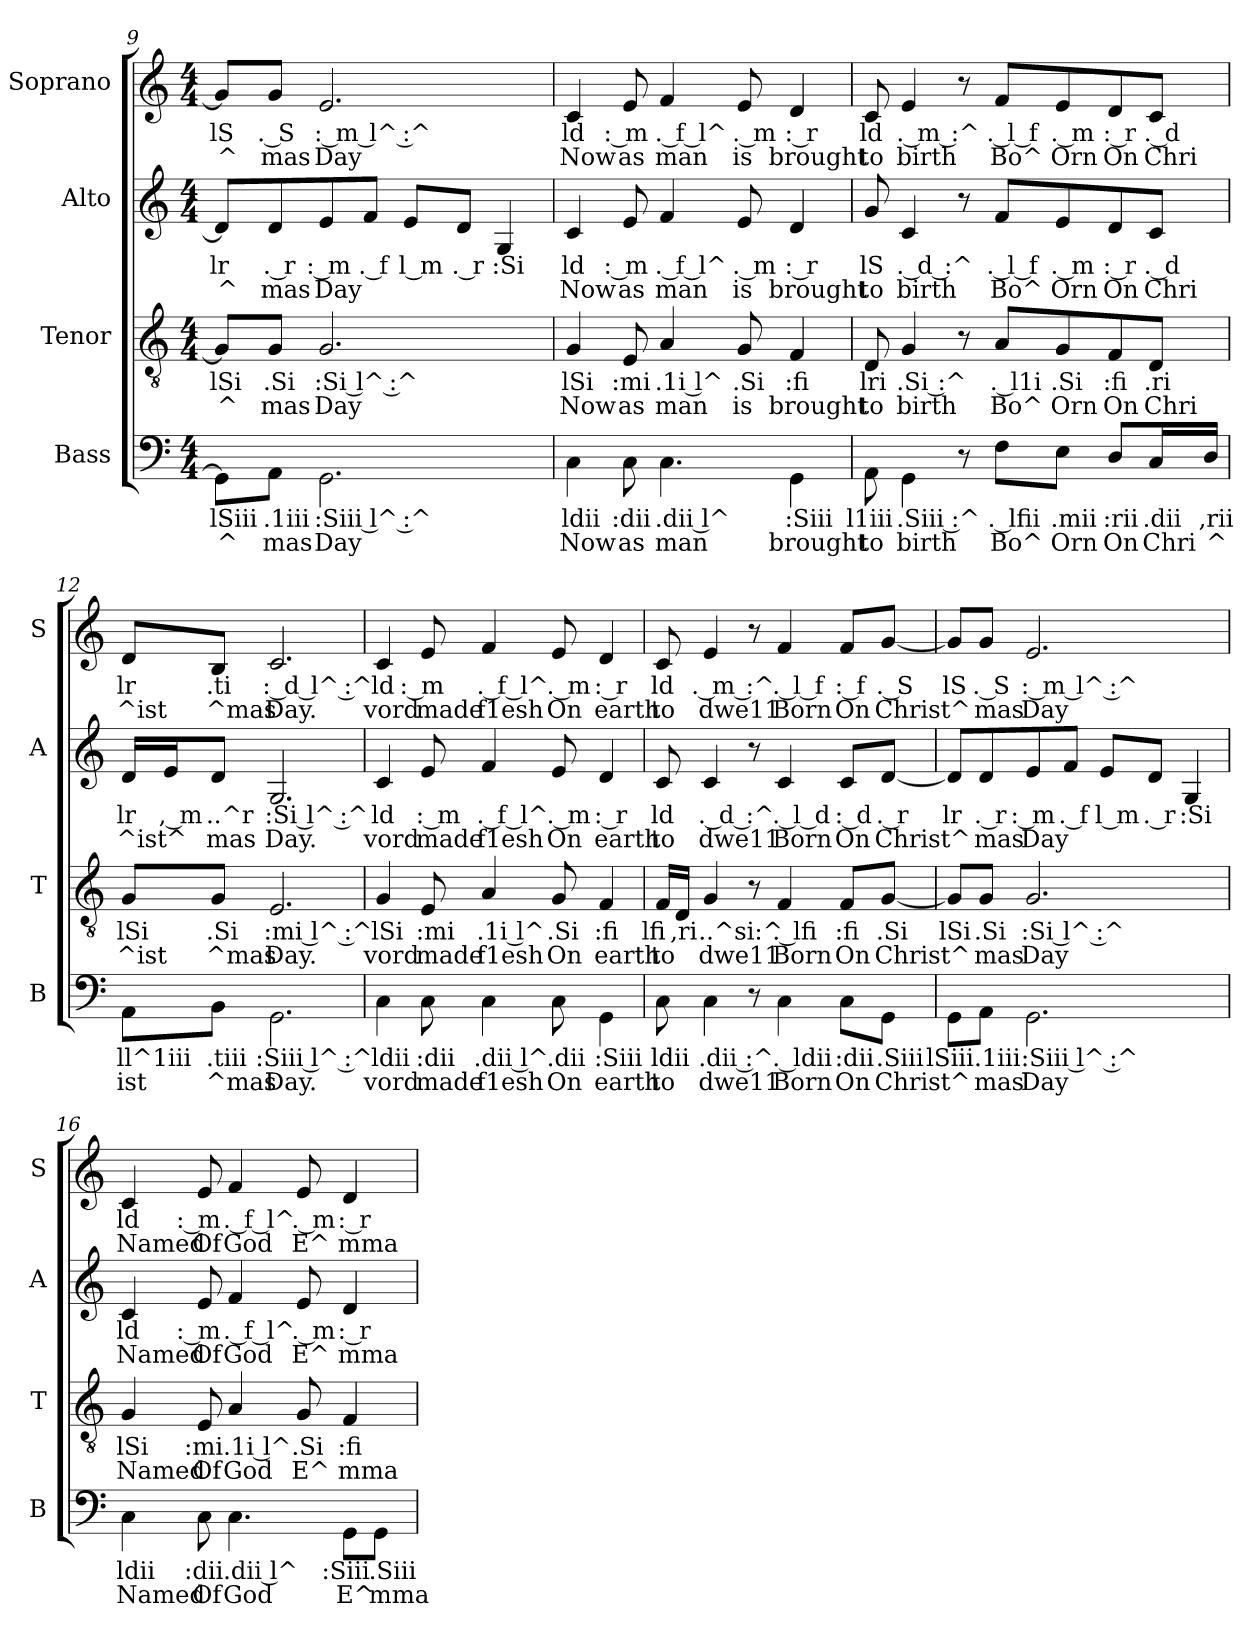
**kern	**text	**text	**kern	**text	**text	**kern	**text	**text	**kern	**text	**text
*part4	*part4	*part4	*part3	*part3	*part3	*part2	*part2	*part2	*part1	*part1	*part1
*staff4	*staff4	*staff4	*staff3	*staff3	*staff3	*staff2	*staff2	*staff2	*staff1	*staff1	*staff1
*I"Bass	*	*	*I"Tenor	*	*	*I"Alto	*	*	*I"Soprano	*	*
*I'B	*	*	*I'T	*	*	*I'A	*	*	*I'S	*	*
*clefF4	*	*	*clefGv2	*	*	*clefG2	*	*	*clefG2	*	*
*M4/4	*	*	*M4/4	*	*	*M4/4	*	*	*M4/4	*	*
=9	=9	=9	=9	=9	=9	=9	=9	=9	=9	=9	=9
!	!LO:LY:b:rj	!LO:LY:b	!	!LO:LY:b:rj	!LO:LY:b	!	!LO:LY:b:rj	!LO:LY:b	!	!LO:LY:b:rj	!LO:LY:b
8GG\L]	lSiii	^	8G/L]	lSi	^	8d/L]	lr	^	8g/L]	lS	^
!	!LO:LY:b:rj	!LO:LY:b:cj	!	!LO:LY:b:rj	!LO:LY:b:cj	!	!LO:LY:b:rj	!LO:LY:b:cj	!	!LO:LY:b:rj	!LO:LY:b:cj
8AA\J	.1iii	mas	8G/J	.Si	mas	8d/	. r	mas	8g/J	. S	mas
!	!LO:LY:b:rj	!LO:LY:b:cj	!	!LO:LY:b:rj	!LO:LY:b:cj	!	!LO:LY:b:rj	!LO:LY:b	!	!LO:LY:b:rj	!LO:LY:b:cj
2.GG\	:Siii l^ :^	Day	2.G/	:Si l^ :^	Day	8e/	: m	Day	2.e/	: m l^ :^	Day
!	!	!	!	!	!	!	!LO:LY:b:rj	!	!	!	!
.	.	.	.	.	.	8f/J	. f	.	.	.	.
!	!	!	!	!	!	!	!LO:LY:b:rj	!	!	!	!
.	.	.	.	.	.	8e/L	l m	.	.	.	.
!	!	!	!	!	!	!	!LO:LY:b:rj	!	!	!	!
.	.	.	.	.	.	8d/J	. r	.	.	.	.
!	!	!	!	!	!	!	!LO:LY:b:rj	!	!	!	!
.	.	.	.	.	.	4G/	:Si	.	.	.	.
!!LO:LB:g=z
=10	=10	=10	=10	=10	=10	=10	=10	=10	=10	=10	=10
!	!LO:LY:b:rj	!LO:LY:b:cj	!	!LO:LY:b:rj	!LO:LY:b:cj	!	!LO:LY:b:rj	!LO:LY:b:cj	!	!LO:LY:b:rj	!LO:LY:b:cj
4C\	ldii	Now	4G/	lSi	Now	4c/	ld	Now	4c/	ld	Now
!	!LO:LY:b:rj	!LO:LY:b:cj	!	!LO:LY:b:rj	!LO:LY:b:cj	!	!LO:LY:b:rj	!LO:LY:b:cj	!	!LO:LY:b:rj	!LO:LY:b:cj
8C\	:dii	as	8E/	:mi	as	8e/	: m	as	8e/	: m	as
!	!LO:LY:b:rj	!LO:LY:b:cj	!	!LO:LY:b:rj	!LO:LY:b:cj	!	!LO:LY:b:rj	!LO:LY:b:cj	!	!LO:LY:b:rj	!LO:LY:b:cj
4.C\	.dii l^	man	4A/	.1i l^	man	4f/	. f l^	man	4f/	. f l^	man
!	!	!	!	!LO:LY:b:rj	!LO:LY:b:cj	!	!LO:LY:b:rj	!LO:LY:b:cj	!	!LO:LY:b:rj	!LO:LY:b:cj
.	.	.	8G/	.Si	is	8e/	. m	is	8e/	. m	is
!	!LO:LY:b:rj	!LO:LY:b:cj	!	!LO:LY:b:rj	!LO:LY:b:cj	!	!LO:LY:b:rj	!LO:LY:b:cj	!	!LO:LY:b:rj	!LO:LY:b:cj
4GG\	:Siii	brought	4F/	:fi	brought	4d/	: r	brought	4d/	: r	brought
=11	=11	=11	=11	=11	=11	=11	=11	=11	=11	=11	=11
!	!LO:LY:b:rj	!LO:LY:b:cj	!	!LO:LY:b:rj	!LO:LY:b:cj	!	!LO:LY:b:rj	!LO:LY:b:cj	!	!LO:LY:b:rj	!LO:LY:b:cj
8AA\	l1iii	to	8D/	lri	to	8g/	lS	to	8c/	ld	to
!	!LO:LY:b:rj	!LO:LY:b:cj	!	!LO:LY:b:rj	!LO:LY:b:cj	!	!LO:LY:b:rj	!LO:LY:b:cj	!	!LO:LY:b:rj	!LO:LY:b:cj
4GG\	.Siii :^	birth	4G/	.Si :^	birth	4c/	. d :^	birth	4e/	. m :^	birth
8r	.	.	8r	.	.	8r	.	.	8r	.	.
!	!LO:LY:b:rj	!LO:LY:b:cj	!	!LO:LY:b:rj	!LO:LY:b:cj	!	!LO:LY:b:rj	!LO:LY:b:cj	!	!LO:LY:b:rj	!LO:LY:b:cj
8F\L	. lfii	Bo^	8A/L	. l1i	Bo^	8f/L	. l f	Bo^	8f/L	. l f	Bo^
!	!LO:LY:b:rj	!LO:LY:b:cj	!	!LO:LY:b:rj	!LO:LY:b:cj	!	!LO:LY:b:rj	!LO:LY:b:cj	!	!LO:LY:b:rj	!LO:LY:b:cj
8E\J	.mii	Orn	8G/	.Si	Orn	8e/	. m	Orn	8e/	. m	Orn
!	!LO:LY:b:rj	!LO:LY:b:cj	!	!LO:LY:b:rj	!LO:LY:b:cj	!	!LO:LY:b:rj	!LO:LY:b:cj	!	!LO:LY:b:rj	!LO:LY:b:cj
8D/L	:rii	On	8F/	:fi	On	8d/	: r	On	8d/	: r	On
!	!LO:LY:b:rj	!LO:LY:b	!	!LO:LY:b:rj	!LO:LY:b:cj	!	!LO:LY:b:rj	!LO:LY:b:cj	!	!LO:LY:b:rj	!LO:LY:b:cj
16C/	.dii	Chri	8D/J	.ri	Chri	8c/J	. d	Chri	8c/J	. d	Chri
!	!LO:LY:b:rj	!LO:LY:b	!	!	!	!	!	!	!	!	!
16D/J	,rii	^	.	.	.	.	.	.	.	.	.
=12	=12	=12	=12	=12	=12	=12	=12	=12	=12	=12	=12
!	!LO:LY:b:rj	!LO:LY:b:cj	!	!LO:LY:b:rj	!LO:LY:b:rj	!	!LO:LY:b:rj	!LO:LY:b:rj	!	!LO:LY:b:rj	!LO:LY:b:rj
8AA\L	ll^1iii	ist	8G/L	lSi	^ist	16d/L	lr	^ist	8d/L	lr	^ist
!	!	!	!	!	!	!	!LO:LY:b:rj	!LO:LY:b	!	!	!
.	.	.	.	.	.	16e/	, m	^	.	.	.
!	!LO:LY:b:rj	!LO:LY:b:rj	!	!LO:LY:b:rj	!LO:LY:b:rj	!	!LO:LY:b:cj	!LO:LY:b:cj	!	!LO:LY:b:rj	!LO:LY:b:rj
8BB\J	.tiii	^mas	8G/J	.Si	^mas	8d/J	..^r	mas	8B/J	.ti	^mas
!	!LO:LY:b:rj	!LO:LY:b:cj	!	!LO:LY:b:rj	!LO:LY:b:cj	!	!LO:LY:b:rj	!LO:LY:b:cj	!	!LO:LY:b:rj	!LO:LY:b:cj
2.GG\	:Siii l^ :^	Day.	2.E/	:mi l^ :^	Day.	2.G/	:Si l^ :^	Day.	2.c/	: d l^ :^	Day.
!!LO:PB:g=z
=13	=13	=13	=13	=13	=13	=13	=13	=13	=13	=13	=13
!	!LO:LY:b:rj	!LO:LY:b:cj	!	!LO:LY:b:rj	!LO:LY:b:cj	!	!LO:LY:b:rj	!LO:LY:b:cj	!	!LO:LY:b:rj	!LO:LY:b:cj
4C\	ldii	vord	4G/	lSi	vord	4c/	ld	vord	4c/	ld	vord
!	!LO:LY:b:rj	!LO:LY:b:cj	!	!LO:LY:b:rj	!LO:LY:b:cj	!	!LO:LY:b:rj	!LO:LY:b:cj	!	!LO:LY:b:rj	!LO:LY:b:cj
8C\	:dii	made	8E/	:mi	made	8e/	: m	made	8e/	: m	made
!	!LO:LY:b:rj	!LO:LY:b:cj	!	!LO:LY:b:rj	!LO:LY:b:cj	!	!LO:LY:b:rj	!LO:LY:b:cj	!	!LO:LY:b:rj	!LO:LY:b:cj
4C\	.dii l^	f1esh	4A/	.1i l^	f1esh	4f/	. f l^	f1esh	4f/	. f l^	f1esh
!	!LO:LY:b:rj	!LO:LY:b:cj	!	!LO:LY:b:rj	!LO:LY:b:cj	!	!LO:LY:b:rj	!LO:LY:b:cj	!	!LO:LY:b:rj	!LO:LY:b:cj
8C\	.dii	On	8G/	.Si	On	8e/	. m	On	8e/	. m	On
!	!LO:LY:b:rj	!LO:LY:b:cj	!	!LO:LY:b:rj	!LO:LY:b:cj	!	!LO:LY:b:rj	!LO:LY:b:cj	!	!LO:LY:b:rj	!LO:LY:b:cj
4GG\	:Siii	earth	4F/	:fi	earth	4d/	: r	earth	4d/	: r	earth
=14	=14	=14	=14	=14	=14	=14	=14	=14	=14	=14	=14
!	!LO:LY:b:rj	!LO:LY:b:cj	!	!LO:LY:b:rj	!LO:LY:b:cj	!	!LO:LY:b:rj	!LO:LY:b:cj	!	!LO:LY:b:rj	!LO:LY:b:cj
8C\	ldii	to	16F/L	lfi	to	8c/	ld	to	8c/	ld	to
!	!	!	!	!LO:LY:b:rj	!	!	!	!	!	!	!
.	.	.	16D/J	,ri	.	.	.	.	.	.	.
!	!LO:LY:b:rj	!LO:LY:b:cj	!	!LO:LY:b:cj	!LO:LY:b:cj	!	!LO:LY:b:rj	!LO:LY:b:cj	!	!LO:LY:b:rj	!LO:LY:b:cj
4C\	.dii :^	dwe11	4G/	..^si:^	dwe11	4c/	. d :^	dwe11	4e/	. m :^	dwe11
8r	.	.	8r	.	.	8r	.	.	8r	.	.
!	!LO:LY:b:rj	!LO:LY:b:cj	!	!LO:LY:b:rj	!LO:LY:b:cj	!	!LO:LY:b:rj	!LO:LY:b:cj	!	!LO:LY:b:rj	!LO:LY:b:cj
4C\	. ldii	Born	4F/	. lfi	Born	4c/	. l d	Born	4f/	. l f	Born
!	!LO:LY:b:rj	!LO:LY:b:cj	!	!LO:LY:b:rj	!LO:LY:b:cj	!	!LO:LY:b:rj	!LO:LY:b:cj	!	!LO:LY:b:rj	!LO:LY:b:cj
8C\L	:dii	On	8F/L	:fi	On	8c/L	: d	On	8f/L	: f	On
!	!LO:LY:b:rj	!LO:LY:b	!	!LO:LY:b:rj	!LO:LY:b	!	!LO:LY:b:rj	!LO:LY:b	!	!LO:LY:b:rj	!LO:LY:b
8GG\J	.Siii	Christ	[<8G/J	.Si	Christ	[<8d/J	. r	Christ	[<8g/J	. S	Christ
=15	=15	=15	=15	=15	=15	=15	=15	=15	=15	=15	=15
!	!LO:LY:b:rj	!LO:LY:b	!	!LO:LY:b:rj	!LO:LY:b	!	!LO:LY:b:rj	!LO:LY:b	!	!LO:LY:b:rj	!LO:LY:b
8GG\L	lSiii	^	8G/L]	lSi	^	8d/L]	lr	^	8g/L]	lS	^
!	!LO:LY:b:rj	!LO:LY:b:cj	!	!LO:LY:b:rj	!LO:LY:b:cj	!	!LO:LY:b:rj	!LO:LY:b:cj	!	!LO:LY:b:rj	!LO:LY:b:cj
8AA\J	.1iii	mas	8G/J	.Si	mas	8d/	. r	mas	8g/J	. S	mas
!	!LO:LY:b:rj	!LO:LY:b:cj	!	!LO:LY:b:rj	!LO:LY:b:cj	!	!LO:LY:b:rj	!LO:LY:b	!	!LO:LY:b:rj	!LO:LY:b:cj
2.GG\	:Siii l^ :^	Day	2.G/	:Si l^ :^	Day	8e/	: m	Day	2.e/	: m l^ :^	Day
!	!	!	!	!	!	!	!LO:LY:b:rj	!	!	!	!
.	.	.	.	.	.	8f/J	. f	.	.	.	.
!	!	!	!	!	!	!	!LO:LY:b:rj	!	!	!	!
.	.	.	.	.	.	8e/L	l m	.	.	.	.
!	!	!	!	!	!	!	!LO:LY:b:rj	!	!	!	!
.	.	.	.	.	.	8d/J	. r	.	.	.	.
!	!	!	!	!	!	!	!LO:LY:b:rj	!	!	!	!
.	.	.	.	.	.	4G/	:Si	.	.	.	.
!!LO:LB:g=z
=16	=16	=16	=16	=16	=16	=16	=16	=16	=16	=16	=16
!	!LO:LY:b:rj	!LO:LY:b:cj	!	!LO:LY:b:rj	!LO:LY:b:cj	!	!LO:LY:b:rj	!LO:LY:b:cj	!	!LO:LY:b:rj	!LO:LY:b:cj
4C\	ldii	Named	4G/	lSi	Named	4c/	ld	Named	4c/	ld	Named
!	!LO:LY:b:rj	!LO:LY:b:cj	!	!LO:LY:b:rj	!LO:LY:b:cj	!	!LO:LY:b:rj	!LO:LY:b:cj	!	!LO:LY:b:rj	!LO:LY:b:cj
8C\	:dii	Of	8E/	:mi	Of	8e/	: m	Of	8e/	: m	Of
!	!LO:LY:b:rj	!LO:LY:b:cj	!	!LO:LY:b:rj	!LO:LY:b:cj	!	!LO:LY:b:rj	!LO:LY:b:cj	!	!LO:LY:b:rj	!LO:LY:b:cj
4.C\	.dii l^	God	4A/	.1i l^	God	4f/	. f l^	God	4f/	. f l^	God
!	!	!	!	!LO:LY:b:rj	!LO:LY:b:cj	!	!LO:LY:b:rj	!LO:LY:b:cj	!	!LO:LY:b:rj	!LO:LY:b:cj
.	.	.	8G/	.Si	E^	8e/	. m	E^	8e/	. m	E^
!	!LO:LY:b:rj	!LO:LY:b:cj	!	!LO:LY:b:rj	!LO:LY:b:cj	!	!LO:LY:b:rj	!LO:LY:b:cj	!	!LO:LY:b:rj	!LO:LY:b:cj
8GG\L	:Siii	E^	4F/	:fi	mma	4d/	: r	mma	4d/	: r	mma
!	!LO:LY:b:rj	!LO:LY:b:cj	!	!	!	!	!	!	!	!	!
8GG\J	.Siii	mma	.	.	.	.	.	.	.	.	.
=	=	=	=	=	=	=	=	=	=	=	=
*-	*-	*-	*-	*-	*-	*-	*-	*-	*-	*-	*-
